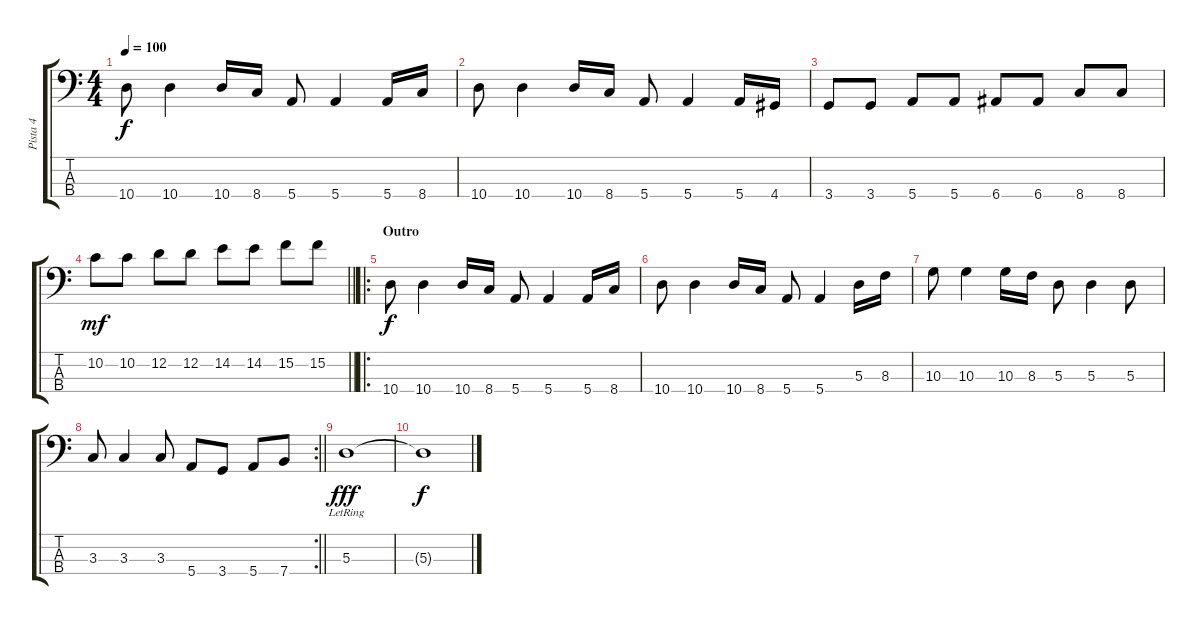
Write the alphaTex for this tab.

\track ("Pista 4" "Pista 4") {instrument electricbassfinger}
\staff {score tabs}
\tuning (G2 D2 A1 E1) {hide}
\ts (4 4)
\tempo 100
\clef f4
\ks c
10.4.8{dy f} 10.4.4 10.4.16 8.4.16 5.4.8 5.4.4 5.4.16 8.4.16 |
10.4.8 10.4.4 10.4.16 8.4.16 5.4.8 5.4.4 5.4.16 4.4.16 |
3.4.8 3.4.8 5.4.8 5.4.8 6.4.8 6.4.8 8.4.8 8.4.8 |
\barLineRight lightlight
10.2.8{dy mf} 10.2.8 12.2.8 12.2.8 14.2.8 14.2.8 15.2.8 15.2.8 |
\ro
\section ("" "Outro")
10.4.8{dy f} 10.4.4 10.4.16 8.4.16 5.4.8 5.4.4 5.4.16 8.4.16 |
10.4.8 10.4.4 10.4.16 8.4.16 5.4.8 5.4.4 5.3.16 8.3.16 |
10.3.8 10.3.4 10.3.16 8.3.16 5.3.8 5.3.4 5.3.8 |
\rc 2
\barLineRight lightlight
3.3.8 3.3.4 3.3.8 5.4.8 3.4.8 5.4.8 7.4.8 |
5.3{lr}.1{dy fff} |
5.3{t}.1{dy f}
